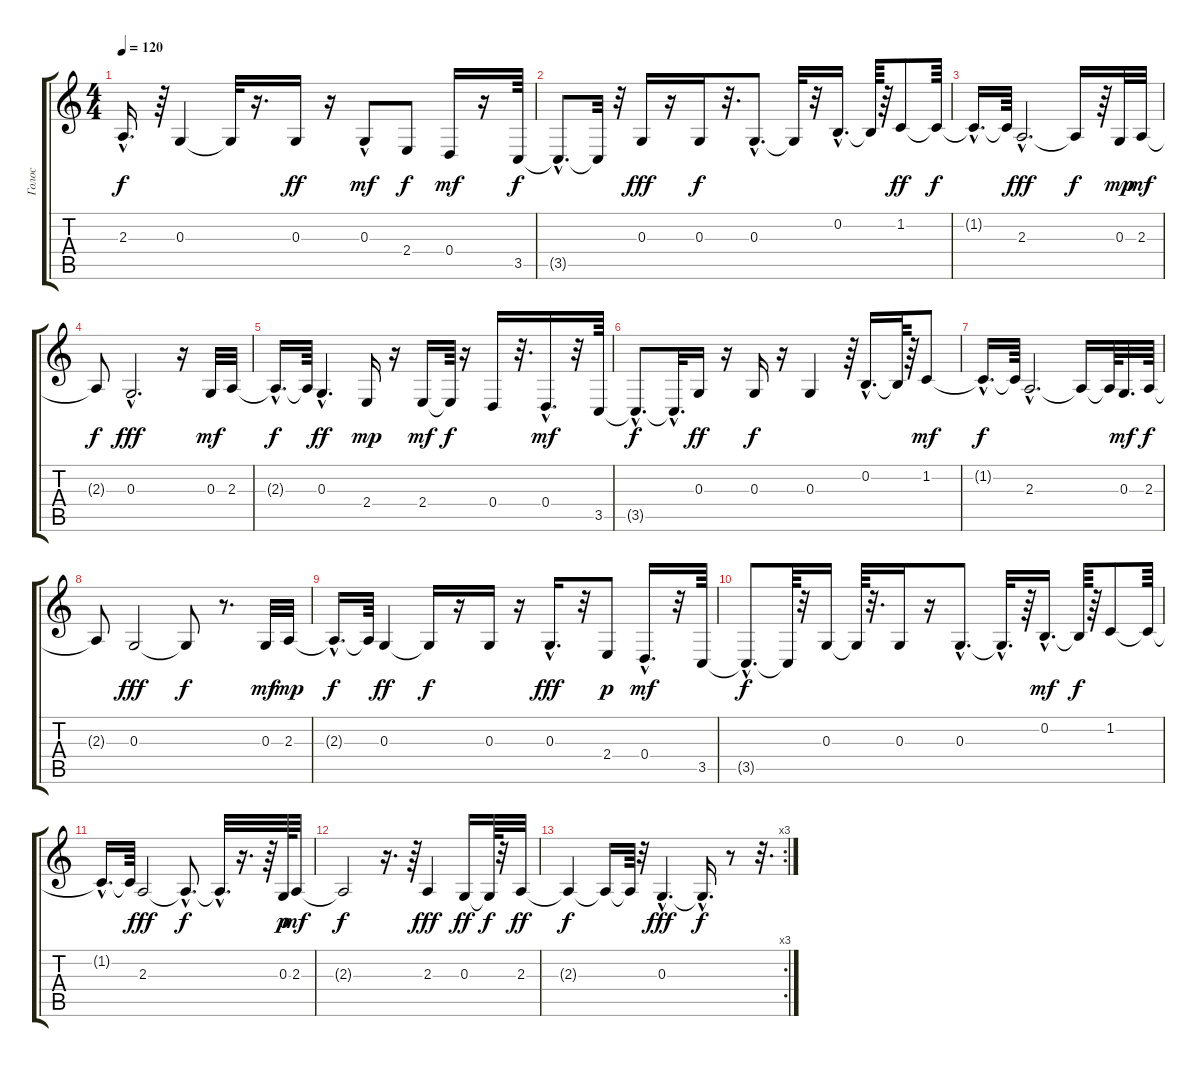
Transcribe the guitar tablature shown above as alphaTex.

\track ("Голос" "Голос") {instrument violin}
\staff {score tabs}
\tuning (E4 B3 G3 D3 A2 E2) {hide}
\ts (4 4)
\tempo 120
\clef g2
\ks c
2.3{hac t}.16{d dy f} r.64 0.3.4 0.3{t}.32 r.16{d} 0.3.16{dy ff} r.16 0.3{hac}.8{dy mf} 2.4.8{dy f} 0.4.16{dy mf} r.16 3.5.64{dy f} |
3.5{hac t}.8{d} 3.5{t}.32 r.32 0.3.16{dy fff} r.16 0.3.16{dy f} r.32{d} 0.3{hac}.8{d} 0.3{t}.32 r.32 0.2{hac}.16{d} 0.2{t}.64 r.64 1.2.8{dy ff} 1.2{t}.64{dy f} |
1.2{hac t}.16{d} 1.2{t}.64 2.3{hac}.2{d dy fff} 2.3{t}.16{dy f} r.64 0.3.32{dy mp} 2.3.32{dy mf} |
2.3{t}.8{dy f} 0.3{hac}.2{d dy fff} r.16 0.3.32{dy mf} 2.3.32 |
2.3{hac t}.16{d dy f} 2.3{t}.64 0.3{hac}.4{d dy ff} 2.4.16{dy mp} r.16 2.4.16{dy mf} 2.4{t}.64{dy f} r.16 0.4.16 r.32{d} 0.4{hac}.16{d dy mf} r.32 3.5.64 |
3.5{hac t}.8{d dy f} 3.5{hac t}.32{d} 0.3.16{dy ff} r.16 0.3.16{dy f} r.16 0.3.4 r.64 0.2{hac}.16{d} 0.2{t}.64 r.64 1.2.8{dy mf} |
1.2{hac t}.16{d dy f} 1.2{t}.64 2.3{hac}.2{d} 2.3{t}.16 2.3{t}.64 0.3.32{d dy mf} 2.3.64{dy f} |
2.3{t}.8 0.3.2{dy fff} 0.3{t}.8{dy f} r.8{d} 0.3.32{dy mf} 2.3.32{dy mp} |
2.3{hac t}.16{d dy f} 2.3{t}.64 0.3.4{dy ff} 0.3{t}.16{dy f} r.16 0.3.16 r.16 0.3{hac}.16{d dy fff} r.32 2.4.8{dy p} 0.4{hac}.16{d dy mf} r.32 3.5.64 |
3.5{hac t}.8{d dy f} 3.5{t}.64 r.32 0.3.16 0.3{t}.64 r.32{d} 0.3.16 r.16 0.3{hac}.8{d} 0.3{hac t}.32{d} r.64 0.2{hac}.16{d dy mf} 0.2{t}.64{dy f} r.64 1.2.8 1.2{t}.64 |
1.2{hac t}.16{d} 1.2{t}.64 2.3.2{dy fff} 2.3{hac t}.8{d dy f} 2.3{hac t}.32{d} r.16{d} r.64 0.3.64{dy p} 2.3.32{dy mf} |
2.3{t}.2{dy f} r.16{d} r.64 2.3.4{dy fff} 0.3.16{dy ff} 0.3{t}.64{dy f} r.32 2.3.32{dy ff} |
\rc 3
2.3{t}.4{dy f} 2.3{t}.16 2.3{t}.64 r.32 0.3{hac}.4{d dy fff} 0.3{hac t}.16{d dy f} r.8 r.32{d}
